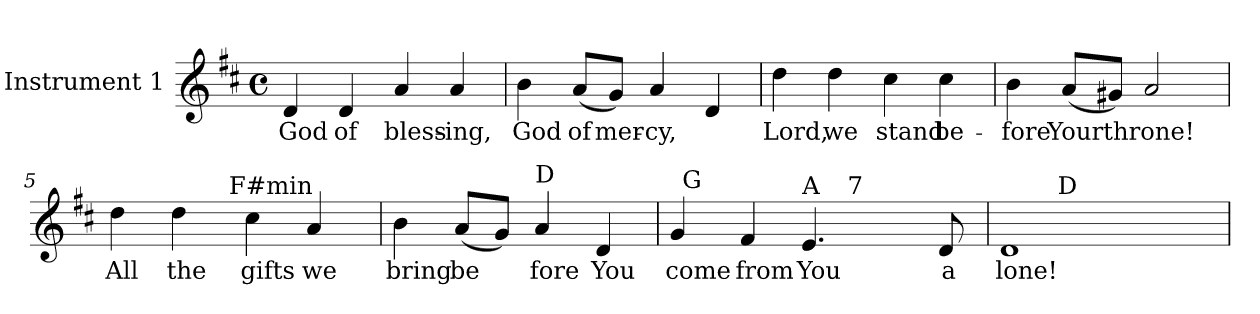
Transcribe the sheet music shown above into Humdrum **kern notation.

**kern	**text
*part1	*part1
*staff1	*staff1
*I"Instrument 1	*
!!LO:PB:g=z
*stria5	*
*clefG2	*
*k[f#c#]	*
*D:	*
*M4/4	*
*met(c)	*
=1	=1
!	!LO:LY:b:cj
4d/	God
!	!LO:LY:b:cj
4d/	of
!	!LO:LY:b:cj
4a/	bless-
!	!LO:LY:b:cj
4a/	-ing,
=2	=2
!	!LO:LY:b:cj
4b\	God
!	!LO:LY:b:cj
(<8a/L	of
!	!LO:LY:b:cj
8g/J)	mer-
!	!LO:LY:b:cj
4a/	-cy,
!	!LO:LY:b:cj
4d/	.
=3	=3
!	!LO:LY:b:cj
4dd\	Lord,
!	!LO:LY:b:cj
4dd\	we
!	!LO:LY:b:cj
4cc#\	stand
!	!LO:LY:b:cj
4cc#\	be-
=4	=4
!	!LO:LY:b:cj
4b\	-fore
!	!LO:LY:b:cj
(<8a/L	Your
!	!LO:LY:b:cj
8g#X/J)	throne!
!	!LO:LY:b:cj
2a/	.
!!LO:LB:g=z
=5	=5
!LO:TX:a:t=B min	!
!	!LO:LY:b:cj
*^	*
4dd\	4...ryy	All
!	!	!LO:LY:b:cj
4dd\	.	the
!	!LO:TX:a:t=F#min	!
.	2ryy	.
!	!	!LO:LY:b:cj
4cc#\	.	gifts
!	!	!LO:LY:b:cj
4a/	.	we
.	32ryy	.
=6	=6	=6
!LO:TX:a:t=G	!	!
!	!	!LO:LY:b:cj
*v	*v	*
4b\	bring
!	!LO:LY:b:cj
(<8a/L	be-
!	!LO:LY:b:cj
8g/J)	--
!LO:TX:a:t=D	!
!	!LO:LY:b:cj
4a/	-fore
!	!LO:LY:b:cj
4d/	You
=7	=7
!	!LO:LY:b:cj
*^	*
*	*^	*
4g/	64ryy	2ryy	come
!	!LO:TX:a:t=G	!	!
.	2ryy	.	.
!	!	!	!LO:LY:b:cj
4f#/	.	.	from
!LO:TX:a:t=A	!	!	!
!	!	!	!LO:LY:b:cj
4.e/	.	16..ryy	You
.	4ryy	.	.
!	!	!LO:TX:a:t=7	!
.	.	4ryy	.
.	8...ryy	.	.
.	.	8ryy	.
!	!	!	!LO:LY:b:cj
8d/	.	.	a
.	.	64ryy	.
=8	=8	=8	=8
!	!	!	!LO:LY:b:cj
*	*v	*v	*
1d	8..ryy	lone!
!	!LO:TX:a:t=D	!
.	2ryy	.
.	4ryy	.
.	32ryy	.
*v	*v	*
=	=
*-	*-
